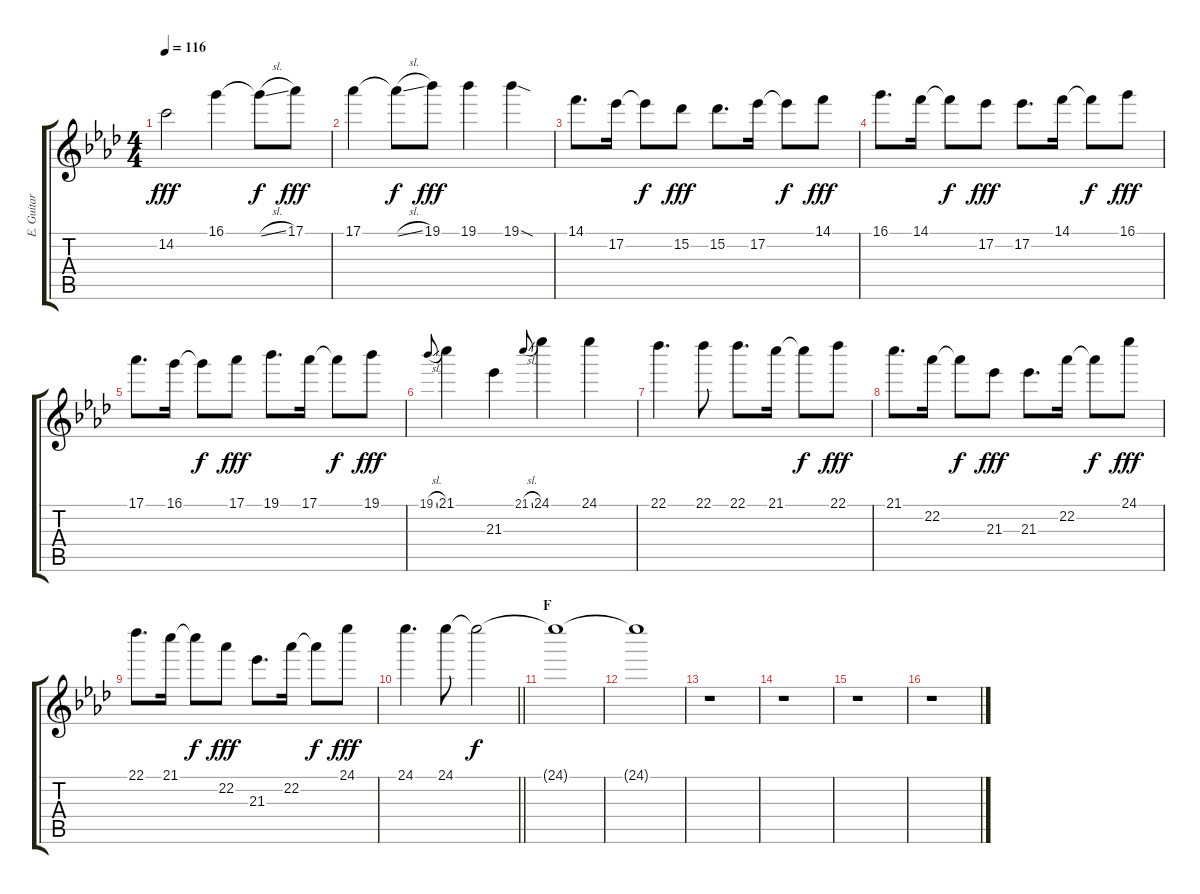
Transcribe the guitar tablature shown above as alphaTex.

\track ("E. Guitar III" "E. Guitar ") {instrument overdrivenguitar}
\staff {score tabs}
\tuning (Eb4 Bb3 Gb3 Db3 Ab2 Eb2) {hide}
\ts (4 4)
\tempo 116
\clef g2
\ks ab
14.2.2{dy fff} 16.1.4 16.1{sl t}.8{dy f} 17.1.8{dy fff} |
17.1.4 17.1{sl t}.8{dy f} 19.1.8{dy fff} 19.1.4 19.1{sod}.4 |
14.1.8{d} 17.2.16 17.2{t}.8{dy f} 15.2.8{dy fff} 15.2.8{d} 17.2.16 17.2{t}.8{dy f} 14.1.8{dy fff} |
16.1.8{d} 14.1.16 14.1{t}.8{dy f} 17.2.8{dy fff} 17.2.8{d} 14.1.16 14.1{t}.8{dy f} 16.1.8{dy fff} |
17.1.8{d} 16.1.16 16.1{t}.8{dy f} 17.1.8{dy fff} 19.1.8{d} 17.1.16 17.1{t}.8{dy f} 19.1.8{dy fff} |
19.1{sl}.8{gr onbeat} 21.1.4 21.3.4 21.1{sl}.8{gr onbeat} 24.1.4 24.1.4 |
22.1.4{d} 22.1.8 22.1.8{d} 21.1.16 21.1{t}.8{dy f} 22.1.8{dy fff} |
21.1.8{d} 22.2.16 22.2{t}.8{dy f} 21.3.8{dy fff} 21.3.8{d} 22.2.16 22.2{t}.8{dy f} 24.1.8{dy fff} |
22.1.8{d} 21.1.16 21.1{t}.8{dy f} 22.2.8{dy fff} 21.3.8{d} 22.2.16 22.2{t}.8{dy f} 24.1.8{dy fff} |
\barLineRight lightlight
24.1.4{d} 24.1.8 24.1{t}.2{dy f} |
\section ("" "F")
24.1{t}.1 |
24.1{t}.1 |
r.1 |
r.1 |
r.1 |
r.1
